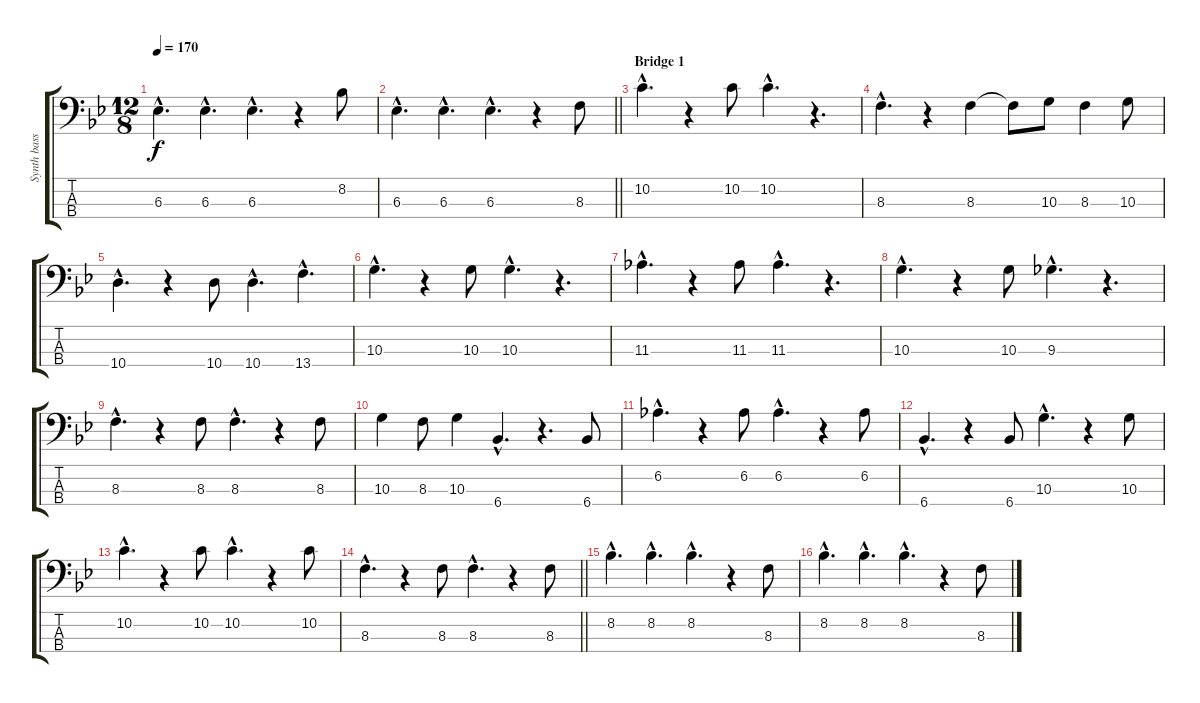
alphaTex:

\track ("Synth bass" "Synth bass") {instrument synthbass1}
\staff {score tabs}
\tuning (G2 D2 A1 E1) {hide}
\ts (12 8)
\tempo 170
\clef f4
\ks bb
6.3{hac}.4{d dy f} 6.3{hac}.4{d} 6.3{hac}.4{d} r.4 8.2.8 |
\barLineRight lightlight
6.3{hac}.4{d} 6.3{hac}.4{d} 6.3{hac}.4{d} r.4 8.3.8 |
\section ("" "Bridge 1")
10.2{hac}.4{d} r.4 10.2.8 10.2{hac}.4{d} r.4{d} |
8.3{hac}.4{d} r.4 8.3.4 8.3{t}.8 10.3.8 8.3.4 10.3.8 |
10.4{hac}.4{d} r.4 10.4.8 10.4{hac}.4{d} 13.4{hac}.4{d} |
10.3{hac}.4{d} r.4 10.3.8 10.3{hac}.4{d} r.4{d} |
11.3{hac}.4{d} r.4 11.3.8 11.3{hac}.4{d} r.4{d} |
10.3{hac}.4{d} r.4 10.3.8 9.3{hac}.4{d} r.4{d} |
8.3{hac}.4{d} r.4 8.3.8 8.3{hac}.4{d} r.4 8.3.8 |
10.3.4 8.3.8 10.3.4 6.4{hac}.4{d} r.4{d} 6.4.8 |
6.2{hac}.4{d} r.4 6.2.8 6.2{hac}.4{d} r.4 6.2.8 |
6.4{hac}.4{d} r.4 6.4.8 10.3{hac}.4{d} r.4 10.3.8 |
10.2{hac}.4{d} r.4 10.2.8 10.2{hac}.4{d} r.4 10.2.8 |
\barLineRight lightlight
8.3{hac}.4{d} r.4 8.3.8 8.3{hac}.4{d} r.4 8.3.8 |
8.2{hac}.4{d} 8.2{hac}.4{d} 8.2{hac}.4{d} r.4 8.3.8 |
8.2{hac}.4{d} 8.2{hac}.4{d} 8.2{hac}.4{d} r.4 8.3.8
